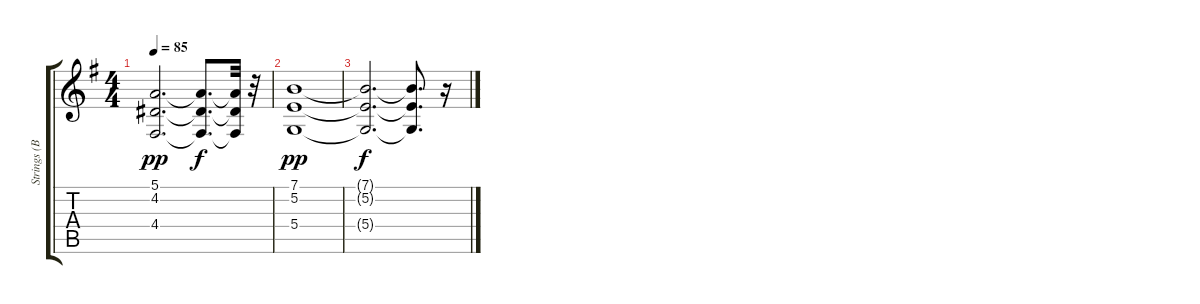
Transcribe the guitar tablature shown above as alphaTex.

\track ("Strings (BB)" "Strings (B") {instrument stringensemble1}
\staff {score tabs}
\tuning (E4 B3 G3 D3 A2 E2) {hide}
\ts (4 4)
\tempo 85
\clef g2
\ks eminor
(5.1 4.2 4.4).2{d dy pp} (5.1{t} 4.2{t} 4.4{t}).8{d dy f} (5.1{t} 4.2{t} 4.4{t}).32 r.32 |
(7.1 5.2 5.4).1{dy pp} |
(7.1{t} 5.2{t} 5.4{t}).2{d dy f} (7.1{t} 5.2{t} 5.4{t}).8{d} r.16
